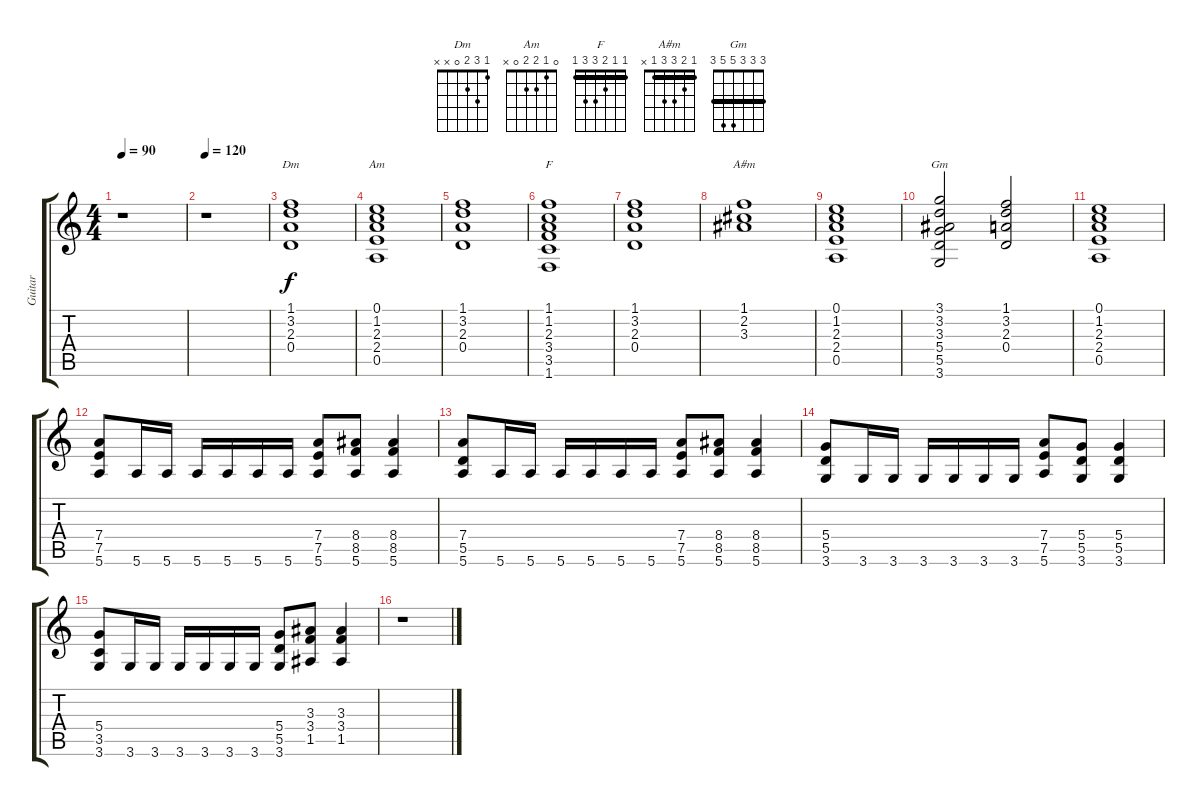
\track ("Guitar" "Guitar") {instrument distortionguitar}
\staff {score tabs}
\tuning (E4 B3 G3 D3 A2 E2) {hide}
\chord ("Dm" 1 3 2 0 x x)
\chord ("Am" 0 1 2 2 0 x)
\chord ("F" 1 1 2 3 3 1) {barre 1}
\chord ("A#m" 1 2 3 3 1 x) {barre 1}
\chord ("Gm" 3 3 3 5 5 3) {barre 3}
\ts (4 4)
\tempo 90
\clef g2
\ks c
r.1{dy f} |
\tempo 120
r.1{volume 13 instrument distortionguitar} |
(1.1 3.2 2.3 0.4).1{ch "Dm" instrument overdrivenguitar} |
(0.1 1.2 2.3 2.4 0.5).1{ch "Am"} |
(1.1 3.2 2.3 0.4).1 |
(1.1 1.2 2.3 3.4 3.5 1.6).1{ch "F"} |
(1.1 3.2 2.3 0.4).1 |
(1.1 2.2 3.3).1{ch "A#m"} |
(0.1 1.2 2.3 2.4 0.5).1 |
(3.1 3.2 3.3 5.4 5.5 3.6).2{ch "Gm"} (1.1 3.2 2.3 0.4).2 |
(0.1 1.2 2.3 2.4 0.5).1 |
(7.4 7.5 5.6).8{balance 3 instrument distortionguitar} 5.6.16{balance 13} 5.6.16 5.6.16 5.6.16 5.6.16 5.6.16 (7.4 7.5 5.6).8 (8.4 8.5 5.6).8 (8.4 8.5 5.6).4 |
(7.4 5.5 5.6).8{balance 3} 5.6.16{balance 13} 5.6.16 5.6.16 5.6.16 5.6.16 5.6.16 (7.4 7.5 5.6).8 (8.4 8.5 5.6).8 (8.4 8.5 5.6).4 |
(5.4 5.5 3.6).8 3.6.16 3.6.16 3.6.16 3.6.16 3.6.16 3.6.16 (7.4 7.5 5.6).8 (5.4 5.5 3.6).8 (5.4 5.5 3.6).4 |
(5.4 3.5 3.6).8 3.6.16 3.6.16 3.6.16 3.6.16 3.6.16 3.6.16 (5.4 5.5 3.6).8 (3.3 3.4 1.5).8 (3.3 3.4 1.5).4 |
r.1
